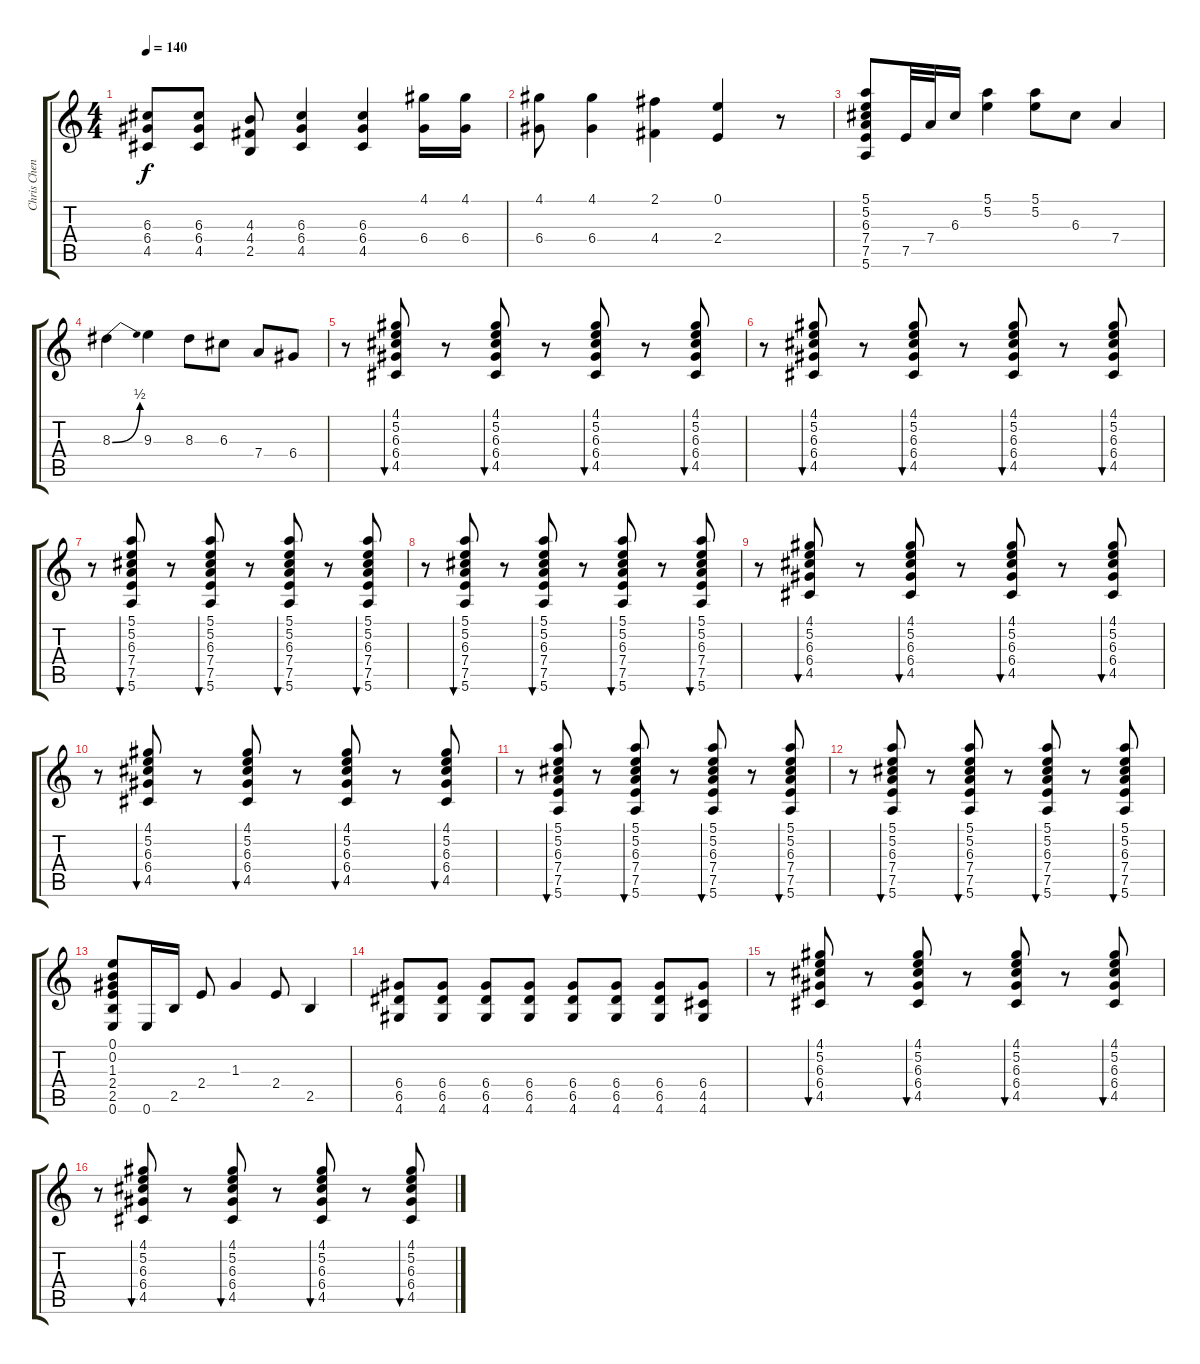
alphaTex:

\track ("Chris Cheny" "Chris Chen") {instrument overdrivenguitar}
\staff {score tabs}
\tuning (E4 B3 G3 D3 A2 E2) {hide}
\ts (4 4)
\tempo 140
\clef g2
\ks c
(6.3 6.4 4.5).8{dy f} (6.3 6.4 4.5).8 (4.3 4.4 2.5).8 (6.3 6.4 4.5).4 (6.3 6.4 4.5).4 (4.1 6.4).16 (4.1 6.4).16 |
(4.1 6.4).8 (4.1 6.4).4 (2.1 4.4).4 (0.1 2.4).4 r.8 |
(5.1 5.2 6.3 7.4 7.5 5.6).8 7.5.32 7.4.32 6.3.16 (5.1 5.2).4 (5.1 5.2).8 6.3.8 7.4.4 |
8.3{be (bend 0 0 60 2)}.4 9.3.4 8.3.8 6.3.8 7.4.8 6.4.8 |
r.8 (4.1 5.2 6.3 6.4 4.5).8{bu 60} r.8 (4.1 5.2 6.3 6.4 4.5).8{bu 60} r.8 (4.1 5.2 6.3 6.4 4.5).8{bu 60} r.8 (4.1 5.2 6.3 6.4 4.5).8{bu 60} |
r.8 (4.1 5.2 6.3 6.4 4.5).8{bu 60} r.8 (4.1 5.2 6.3 6.4 4.5).8{bu 60} r.8 (4.1 5.2 6.3 6.4 4.5).8{bu 60} r.8 (4.1 5.2 6.3 6.4 4.5).8{bu 60} |
r.8 (5.1 5.2 6.3 7.4 7.5 5.6).8{bu 30} r.8 (5.1 5.2 6.3 7.4 7.5 5.6).8{bu 30} r.8 (5.1 5.2 6.3 7.4 7.5 5.6).8{bu 30} r.8 (5.1 5.2 6.3 7.4 7.5 5.6).8{bu 30} |
r.8 (5.1 5.2 6.3 7.4 7.5 5.6).8{bu 30} r.8 (5.1 5.2 6.3 7.4 7.5 5.6).8{bu 30} r.8 (5.1 5.2 6.3 7.4 7.5 5.6).8{bu 30} r.8 (5.1 5.2 6.3 7.4 7.5 5.6).8{bu 30} |
r.8 (4.1 5.2 6.3 6.4 4.5).8{bu 60} r.8 (4.1 5.2 6.3 6.4 4.5).8{bu 60} r.8 (4.1 5.2 6.3 6.4 4.5).8{bu 60} r.8 (4.1 5.2 6.3 6.4 4.5).8{bu 60} |
r.8 (4.1 5.2 6.3 6.4 4.5).8{bu 60} r.8 (4.1 5.2 6.3 6.4 4.5).8{bu 60} r.8 (4.1 5.2 6.3 6.4 4.5).8{bu 60} r.8 (4.1 5.2 6.3 6.4 4.5).8{bu 60} |
r.8 (5.1 5.2 6.3 7.4 7.5 5.6).8{bu 30} r.8 (5.1 5.2 6.3 7.4 7.5 5.6).8{bu 30} r.8 (5.1 5.2 6.3 7.4 7.5 5.6).8{bu 30} r.8 (5.1 5.2 6.3 7.4 7.5 5.6).8{bu 30} |
r.8 (5.1 5.2 6.3 7.4 7.5 5.6).8{bu 30} r.8 (5.1 5.2 6.3 7.4 7.5 5.6).8{bu 30} r.8 (5.1 5.2 6.3 7.4 7.5 5.6).8{bu 30} r.8 (5.1 5.2 6.3 7.4 7.5 5.6).8{bu 30} |
(0.1 0.2 1.3 2.4 2.5 0.6).8 0.6.16 2.5.16 2.4.8 1.3.4 2.4.8 2.5.4 |
(6.4 6.5 4.6).8 (6.4 6.5 4.6).8 (6.4 6.5 4.6).8 (6.4 6.5 4.6).8 (6.4 6.5 4.6).8 (6.4 6.5 4.6).8 (6.4 6.5 4.6).8 (6.4 4.5 4.6).8 |
r.8 (4.1 5.2 6.3 6.4 4.5).8{bu 60} r.8 (4.1 5.2 6.3 6.4 4.5).8{bu 60} r.8 (4.1 5.2 6.3 6.4 4.5).8{bu 60} r.8 (4.1 5.2 6.3 6.4 4.5).8{bu 60} |
r.8 (4.1 5.2 6.3 6.4 4.5).8{bu 60} r.8 (4.1 5.2 6.3 6.4 4.5).8{bu 60} r.8 (4.1 5.2 6.3 6.4 4.5).8{bu 60} r.8 (4.1 5.2 6.3 6.4 4.5).8{bu 60}
